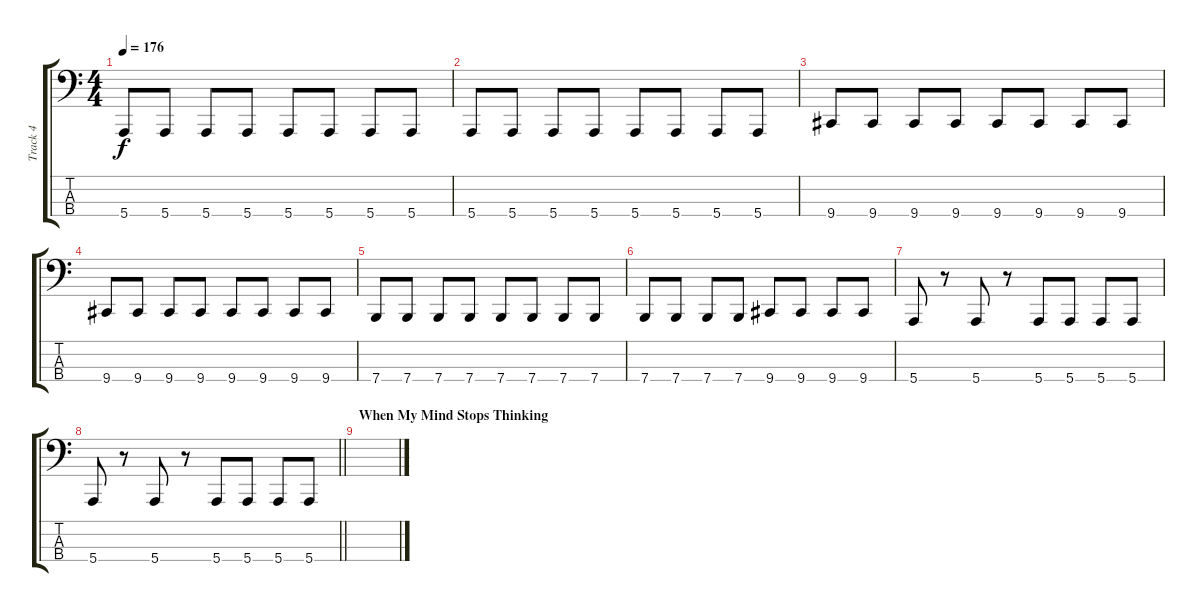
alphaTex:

\track ("Track 4" "Track 4") {instrument lead8bassandlead}
\staff {score tabs}
\tuning (G2 D2 A1 E1) {hide}
\ts (4 4)
\tempo 176
\clef f4
\ks c
5.4.8{dy f} 5.4.8 5.4.8 5.4.8 5.4.8 5.4.8 5.4.8 5.4.8 |
5.4.8 5.4.8 5.4.8 5.4.8 5.4.8 5.4.8 5.4.8 5.4.8 |
9.4.8 9.4.8 9.4.8 9.4.8 9.4.8 9.4.8 9.4.8 9.4.8 |
9.4.8 9.4.8 9.4.8 9.4.8 9.4.8 9.4.8 9.4.8 9.4.8 |
7.4.8 7.4.8 7.4.8 7.4.8 7.4.8 7.4.8 7.4.8 7.4.8 |
7.4.8 7.4.8 7.4.8 7.4.8 9.4.8 9.4.8 9.4.8 9.4.8 |
5.4.8 r.8 5.4.8 r.8 5.4.8 5.4.8 5.4.8 5.4.8 |
\barLineRight lightlight
5.4.8 r.8 5.4.8 r.8 5.4.8 5.4.8 5.4.8 5.4.8 |
\section ("" "When My Mind Stops Thinking")
